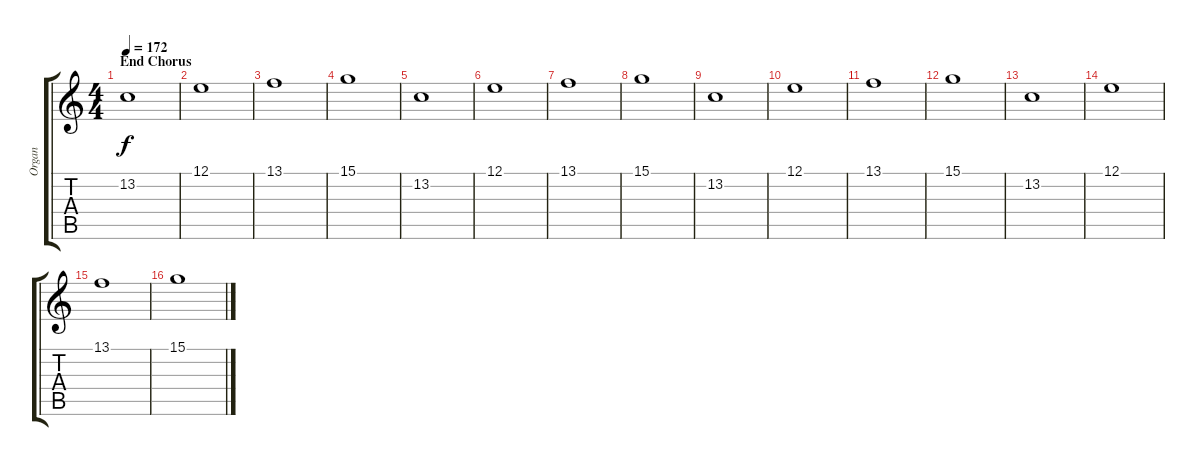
\track ("Organ" "Organ") {instrument drawbarorgan}
\staff {score tabs}
\tuning (E4 B3 G3 D3 A2 E2) {hide}
\ts (4 4)
\section ("" "End Chorus")
\tempo 172
\clef g2
\ks c
13.2.1{dy f} |
12.1.1 |
13.1.1 |
15.1.1 |
13.2.1 |
12.1.1 |
13.1.1 |
15.1.1 |
13.2.1 |
12.1.1 |
13.1.1 |
15.1.1 |
13.2.1 |
12.1.1 |
13.1.1 |
15.1.1
